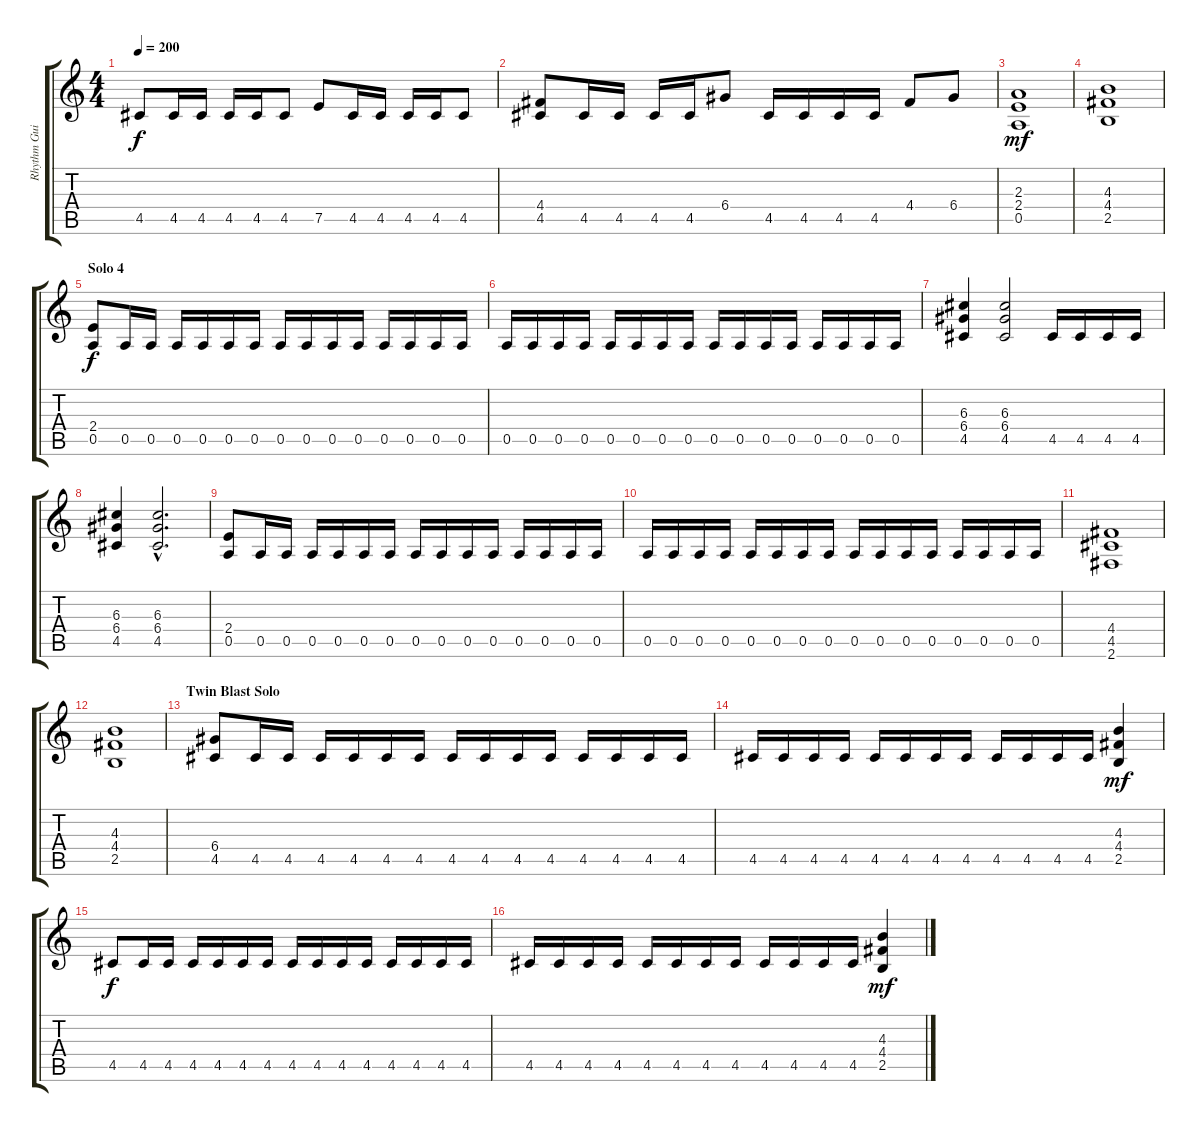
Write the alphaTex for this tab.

\track ("Rhythm Guitar 2" "Rhythm Gui") {instrument overdrivenguitar}
\staff {score tabs}
\tuning (E4 B3 G3 D3 A2 E2) {hide}
\ts (4 4)
\tempo 200
\clef g2
\ks c
4.5.8{dy f} 4.5.16 4.5.16 4.5.16 4.5.16 4.5.8 7.5.8 4.5.16 4.5.16 4.5.16 4.5.16 4.5.8 |
(4.4 4.5).8 4.5.16 4.5.16 4.5.16 4.5.16 6.4.8 4.5.16 4.5.16 4.5.16 4.5.16 4.4.8 6.4.8 |
(2.3 2.4 0.5).1{dy mf} |
(4.3 4.4 2.5).1 |
\section ("" "Solo 4")
(2.4 0.5).8{dy f} 0.5.16 0.5.16 0.5.16 0.5.16 0.5.16 0.5.16 0.5.16 0.5.16 0.5.16 0.5.16 0.5.16 0.5.16 0.5.16 0.5.16 |
0.5.16 0.5.16 0.5.16 0.5.16 0.5.16 0.5.16 0.5.16 0.5.16 0.5.16 0.5.16 0.5.16 0.5.16 0.5.16 0.5.16 0.5.16 0.5.16 |
(6.3 6.4 4.5).4 (6.3 6.4 4.5).2 4.5.16 4.5.16 4.5.16 4.5.16 |
(6.3 6.4 4.5).4 (6.3{hac} 6.4{hac} 4.5{hac}).2{d} |
(2.4 0.5).8 0.5.16 0.5.16 0.5.16 0.5.16 0.5.16 0.5.16 0.5.16 0.5.16 0.5.16 0.5.16 0.5.16 0.5.16 0.5.16 0.5.16 |
0.5.16 0.5.16 0.5.16 0.5.16 0.5.16 0.5.16 0.5.16 0.5.16 0.5.16 0.5.16 0.5.16 0.5.16 0.5.16 0.5.16 0.5.16 0.5.16 |
(4.4 4.5 2.6).1 |
(4.3 4.4 2.5).1 |
\section ("" "Twin Blast Solo")
(6.4 4.5).8 4.5.16 4.5.16 4.5.16 4.5.16 4.5.16 4.5.16 4.5.16 4.5.16 4.5.16 4.5.16 4.5.16 4.5.16 4.5.16 4.5.16 |
4.5.16 4.5.16 4.5.16 4.5.16 4.5.16 4.5.16 4.5.16 4.5.16 4.5.16 4.5.16 4.5.16 4.5.16 (4.3 4.4 2.5).4{dy mf} |
4.5.8{dy f} 4.5.16 4.5.16 4.5.16 4.5.16 4.5.16 4.5.16 4.5.16 4.5.16 4.5.16 4.5.16 4.5.16 4.5.16 4.5.16 4.5.16 |
4.5.16 4.5.16 4.5.16 4.5.16 4.5.16 4.5.16 4.5.16 4.5.16 4.5.16 4.5.16 4.5.16 4.5.16 (4.3 4.4 2.5).4{dy mf}
